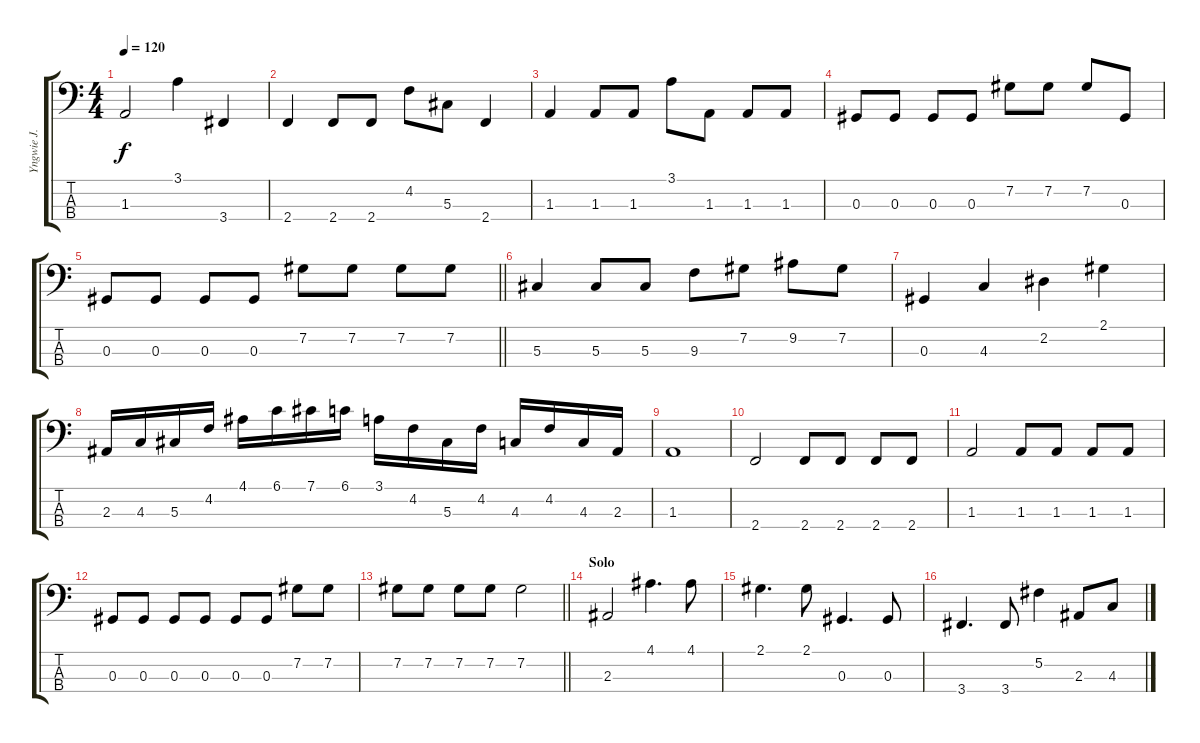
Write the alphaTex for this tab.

\track ("Yngwie J. Malmsteen" "Yngwie J. ") {instrument electricbassfinger}
\staff {score tabs}
\tuning (Gb2 Db2 Ab1 Eb1) {hide}
\ts (4 4)
\tempo 120
\clef f4
\ks c
1.3.2{dy f} 3.1.4 3.4.4 |
2.4.4 2.4.8 2.4.8 4.2.8 5.3.8 2.4.4 |
1.3.4 1.3.8 1.3.8 3.1.8 1.3.8 1.3.8 1.3.8 |
0.3.8 0.3.8 0.3.8 0.3.8 7.2.8 7.2.8 7.2.8 0.3.8 |
\barLineRight lightlight
0.3.8 0.3.8 0.3.8 0.3.8 7.2.8 7.2.8 7.2.8 7.2.8 |
5.3.4 5.3.8 5.3.8 9.3.8 7.2.8 9.2.8 7.2.8 |
0.3.4 4.3.4 2.2.4 2.1.4 |
2.3.16 4.3.16 5.3.16 4.2.16 4.1.16 6.1.16 7.1.16 6.1.16 3.1.16 4.2.16 5.3.16 4.2.16 4.3.16 4.2.16 4.3.16 2.3.16 |
1.3.1 |
2.4.2 2.4.8 2.4.8 2.4.8 2.4.8 |
1.3.2 1.3.8 1.3.8 1.3.8 1.3.8 |
0.3.8 0.3.8 0.3.8 0.3.8 0.3.8 0.3.8 7.2.8 7.2.8 |
\barLineRight lightlight
7.2.8 7.2.8 7.2.8 7.2.8 7.2.2 |
\section ("" "Solo")
2.3.2 4.1.4{d} 4.1.8 |
2.1.4{d} 2.1.8 0.3.4{d} 0.3.8 |
3.4.4{d} 3.4.8 5.2.4 2.3.8 4.3.8
